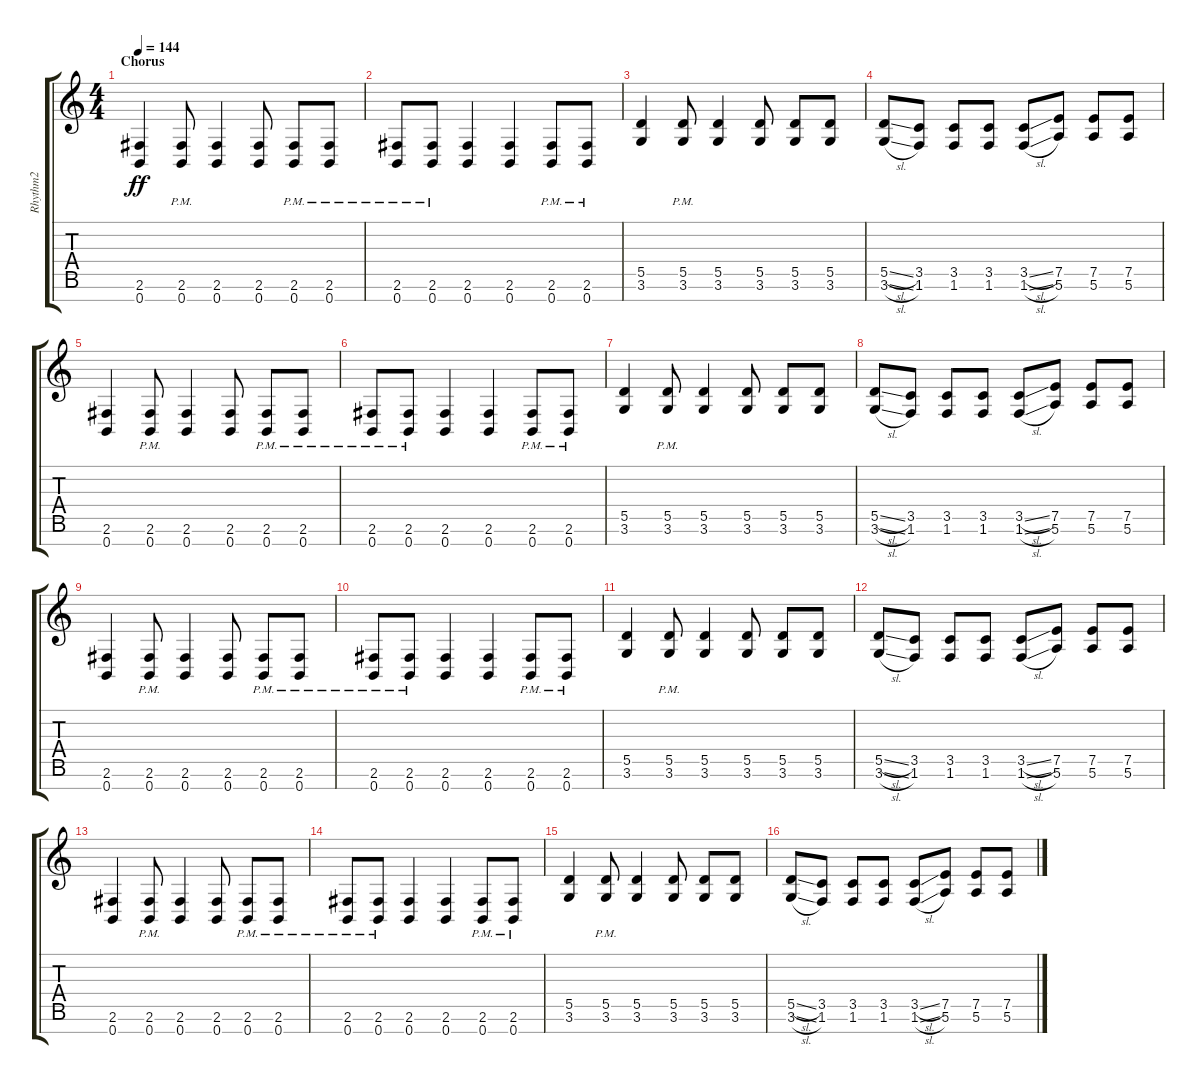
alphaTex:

\track ("Rhythm2" "Rhythm2") {instrument overdrivenguitar}
\staff {score tabs}
\tuning (E4 B3 G3 D3 A2 E2 B1) {hide}
\ts (4 4)
\section ("" "Chorus")
\tempo 144
\clef g2
\ks c
(2.6 0.7).4{dy ff} (2.6{pm} 0.7{pm}).8 (2.6 0.7).4 (2.6 0.7).8 (2.6{pm} 0.7{pm}).8 (2.6{pm} 0.7{pm}).8 |
(2.6{pm} 0.7{pm}).8 (2.6{pm} 0.7{pm}).8 (2.6 0.7).4 (2.6 0.7).4 (2.6{pm} 0.7{pm}).8 (2.6{pm} 0.7{pm}).8 |
(5.5 3.6).4 (5.5{pm} 3.6{pm}).8 (5.5 3.6).4 (5.5 3.6).8 (5.5 3.6).8 (5.5 3.6).8 |
(5.5{sl} 3.6{sl}).8 (3.5 1.6).8 (3.5 1.6).8 (3.5 1.6).8 (3.5{sl} 1.6{sl}).8 (7.5 5.6).8 (7.5 5.6).8 (7.5 5.6).8 |
(2.6 0.7).4 (2.6{pm} 0.7{pm}).8 (2.6 0.7).4 (2.6 0.7).8 (2.6{pm} 0.7{pm}).8 (2.6{pm} 0.7{pm}).8 |
(2.6{pm} 0.7{pm}).8 (2.6{pm} 0.7{pm}).8 (2.6 0.7).4 (2.6 0.7).4 (2.6{pm} 0.7{pm}).8 (2.6{pm} 0.7{pm}).8 |
(5.5 3.6).4 (5.5{pm} 3.6{pm}).8 (5.5 3.6).4 (5.5 3.6).8 (5.5 3.6).8 (5.5 3.6).8 |
(5.5{sl} 3.6{sl}).8 (3.5 1.6).8 (3.5 1.6).8 (3.5 1.6).8 (3.5{sl} 1.6{sl}).8 (7.5 5.6).8 (7.5 5.6).8 (7.5 5.6).8 |
(2.6 0.7).4 (2.6{pm} 0.7{pm}).8 (2.6 0.7).4 (2.6 0.7).8 (2.6{pm} 0.7{pm}).8 (2.6{pm} 0.7{pm}).8 |
(2.6{pm} 0.7{pm}).8 (2.6{pm} 0.7{pm}).8 (2.6 0.7).4 (2.6 0.7).4 (2.6{pm} 0.7{pm}).8 (2.6{pm} 0.7{pm}).8 |
(5.5 3.6).4 (5.5{pm} 3.6{pm}).8 (5.5 3.6).4 (5.5 3.6).8 (5.5 3.6).8 (5.5 3.6).8 |
(5.5{sl} 3.6{sl}).8 (3.5 1.6).8 (3.5 1.6).8 (3.5 1.6).8 (3.5{sl} 1.6{sl}).8 (7.5 5.6).8 (7.5 5.6).8 (7.5 5.6).8 |
(2.6 0.7).4 (2.6{pm} 0.7{pm}).8 (2.6 0.7).4 (2.6 0.7).8 (2.6{pm} 0.7{pm}).8 (2.6{pm} 0.7{pm}).8 |
(2.6{pm} 0.7{pm}).8 (2.6{pm} 0.7{pm}).8 (2.6 0.7).4 (2.6 0.7).4 (2.6{pm} 0.7{pm}).8 (2.6{pm} 0.7{pm}).8 |
(5.5 3.6).4 (5.5{pm} 3.6{pm}).8 (5.5 3.6).4 (5.5 3.6).8 (5.5 3.6).8 (5.5 3.6).8 |
(5.5{sl} 3.6{sl}).8 (3.5 1.6).8 (3.5 1.6).8 (3.5 1.6).8 (3.5{sl} 1.6{sl}).8 (7.5 5.6).8 (7.5 5.6).8 (7.5 5.6).8
